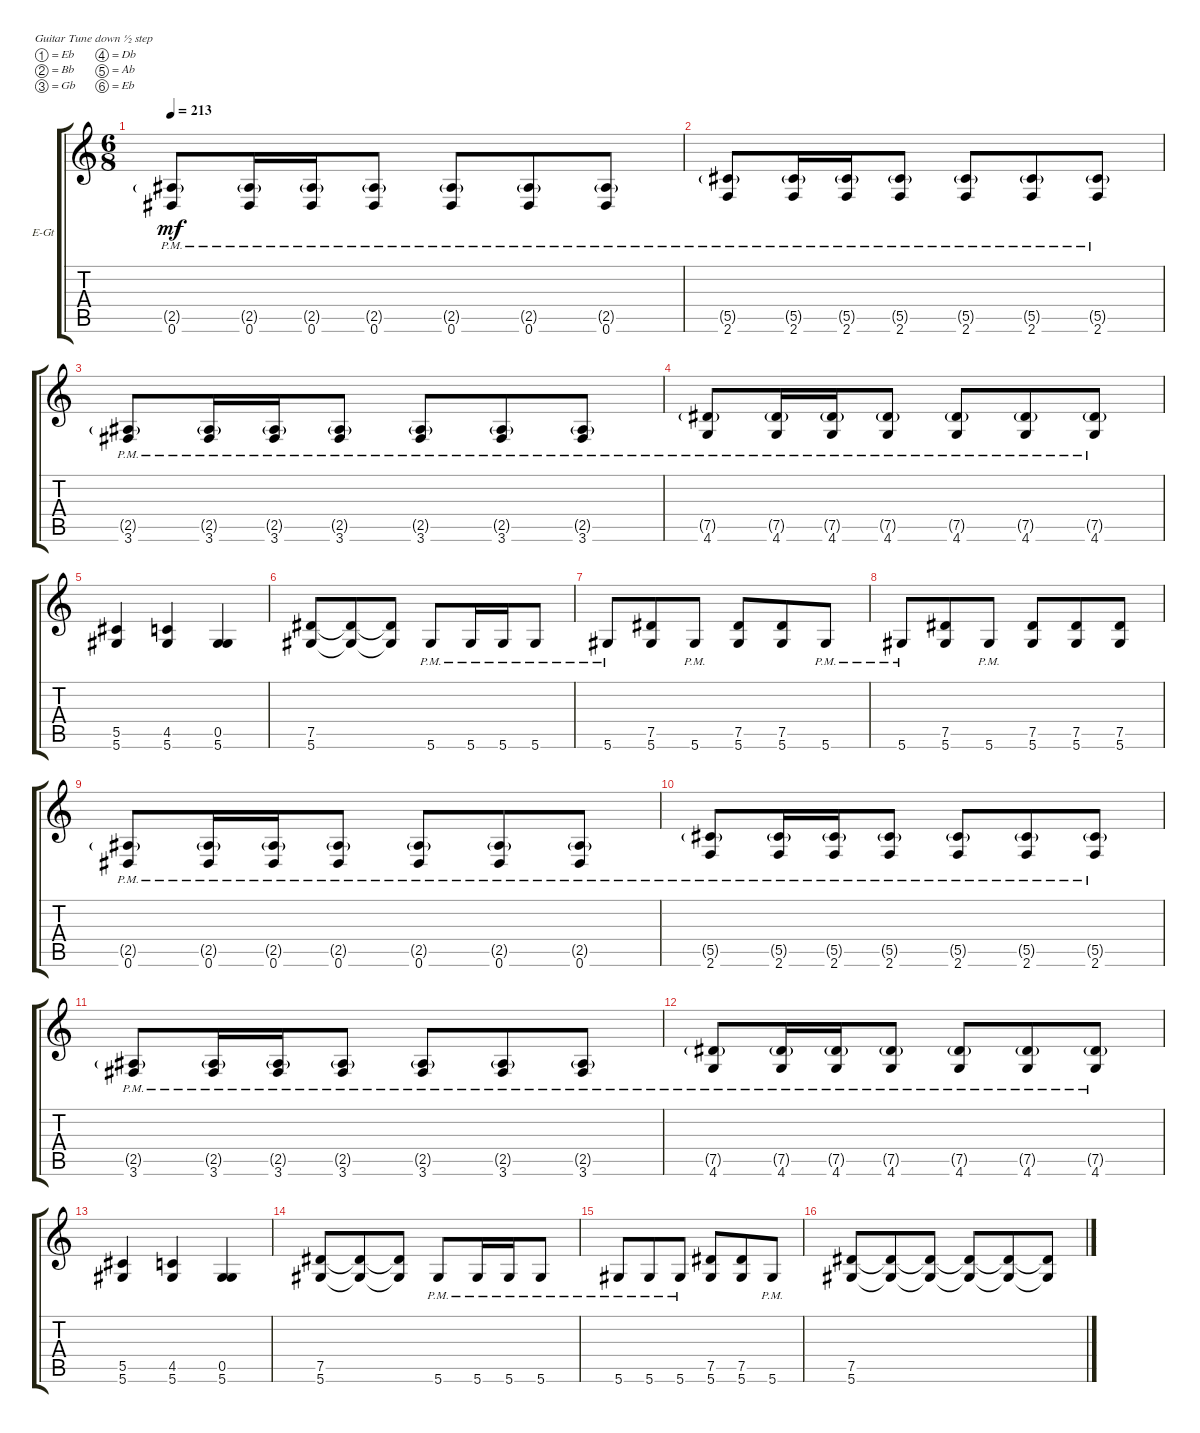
\bracketExtendMode groupsimilarinstruments
\firstSystemTrackNameOrientation horizontal
\otherSystemsTrackNameOrientation horizontal
\track ("right" "E-Gt") {instrument distortionguitar}
\staff {score tabs}
\tuning (Eb4 Bb3 Gb3 Db3 Ab2 Eb2)
\ts (6 8)
\tempo 213
\clef g2
\ks c
(0.6{pm} 2.5{g pm}).8{dy mf} (0.6{pm} 2.5{g}).16 (0.6{pm} 2.5{g pm}).16 (0.6{pm} 2.5{g pm}).8 (0.6{pm} 2.5{g pm}).8 (0.6{pm} 2.5{g pm}).8 (0.6{pm} 2.5{g pm}).8 |
(2.6{pm} 5.5{g pm}).8 (2.6{pm} 5.5{g pm}).16 (2.6{pm} 5.5{g pm}).16 (2.6{pm} 5.5{g pm}).8 (2.6{pm} 5.5{g pm}).8 (2.6{pm} 5.5{g pm}).8 (2.6{pm} 5.5{g pm}).8 |
(3.6{pm} 2.5{g pm}).8 (3.6{pm} 2.5{g pm}).16 (3.6{pm} 2.5{g pm}).16 (3.6{pm} 2.5{g pm}).8 (3.6{pm} 2.5{g pm}).8 (3.6{pm} 2.5{g pm}).8 (3.6{pm} 2.5{g pm}).8 |
(4.6{pm} 7.5{g pm}).8 (4.6{pm} 7.5{g pm}).16 (4.6{pm} 7.5{g pm}).16 (4.6{pm} 7.5{g pm}).8 (4.6{pm} 7.5{g pm}).8 (4.6{pm} 7.5{g pm}).8 (4.6{pm} 7.5{g pm}).8 |
(5.6 5.5).4 (5.6 4.5).4 (5.6 0.5).4 |
(5.6 7.5).8 (5.6{t} 7.5{t}).8 (5.6{t} 7.5{t}).8 5.6{pm}.8 5.6{pm}.16 5.6{pm}.16 5.6{pm}.8 |
5.6{pm}.8 (5.6 7.5).8 5.6{pm}.8 (7.5 5.6).8 (7.5 5.6).8 5.6{pm}.8 |
5.6{pm}.8 (7.5 5.6).8 5.6{pm}.8 (7.5 5.6).8 (7.5 5.6).8 (7.5 5.6).8 |
(0.6{pm} 2.5{g pm}).8 (0.6{pm} 2.5{g}).16 (0.6{pm} 2.5{g pm}).16 (0.6{pm} 2.5{g pm}).8 (0.6{pm} 2.5{g pm}).8 (0.6{pm} 2.5{g pm}).8 (0.6{pm} 2.5{g pm}).8 |
(2.6{pm} 5.5{g pm}).8 (2.6{pm} 5.5{g pm}).16 (2.6{pm} 5.5{g pm}).16 (2.6{pm} 5.5{g pm}).8 (2.6{pm} 5.5{g pm}).8 (2.6{pm} 5.5{g pm}).8 (2.6{pm} 5.5{g pm}).8 |
(3.6{pm} 2.5{g pm}).8 (3.6{pm} 2.5{g pm}).16 (3.6{pm} 2.5{g pm}).16 (3.6{pm} 2.5{g pm}).8 (3.6{pm} 2.5{g pm}).8 (3.6{pm} 2.5{g pm}).8 (3.6{pm} 2.5{g pm}).8 |
(4.6{pm} 7.5{g pm}).8 (4.6{pm} 7.5{g pm}).16 (4.6{pm} 7.5{g pm}).16 (4.6{pm} 7.5{g pm}).8 (4.6{pm} 7.5{g pm}).8 (4.6{pm} 7.5{g pm}).8 (4.6{pm} 7.5{g pm}).8 |
(5.6 5.5).4 (5.6 4.5).4 (5.6 0.5).4 |
(5.6 7.5).8 (5.6{t} 7.5{t}).8 (5.6{t} 7.5{t}).8 5.6{pm}.8 5.6{pm}.16 5.6{pm}.16 5.6{pm}.8 |
5.6{pm}.8 5.6{pm}.8 5.6{pm}.8 (7.5 5.6).8 (7.5 5.6).8 5.6{pm}.8 |
(5.6 7.5).8 (5.6{t} 7.5{t}).8 (5.6{t} 7.5{t}).8 (5.6{t} 7.5{t}).8 (5.6{t} 7.5{t}).8 (5.6{t} 7.5{t}).8
